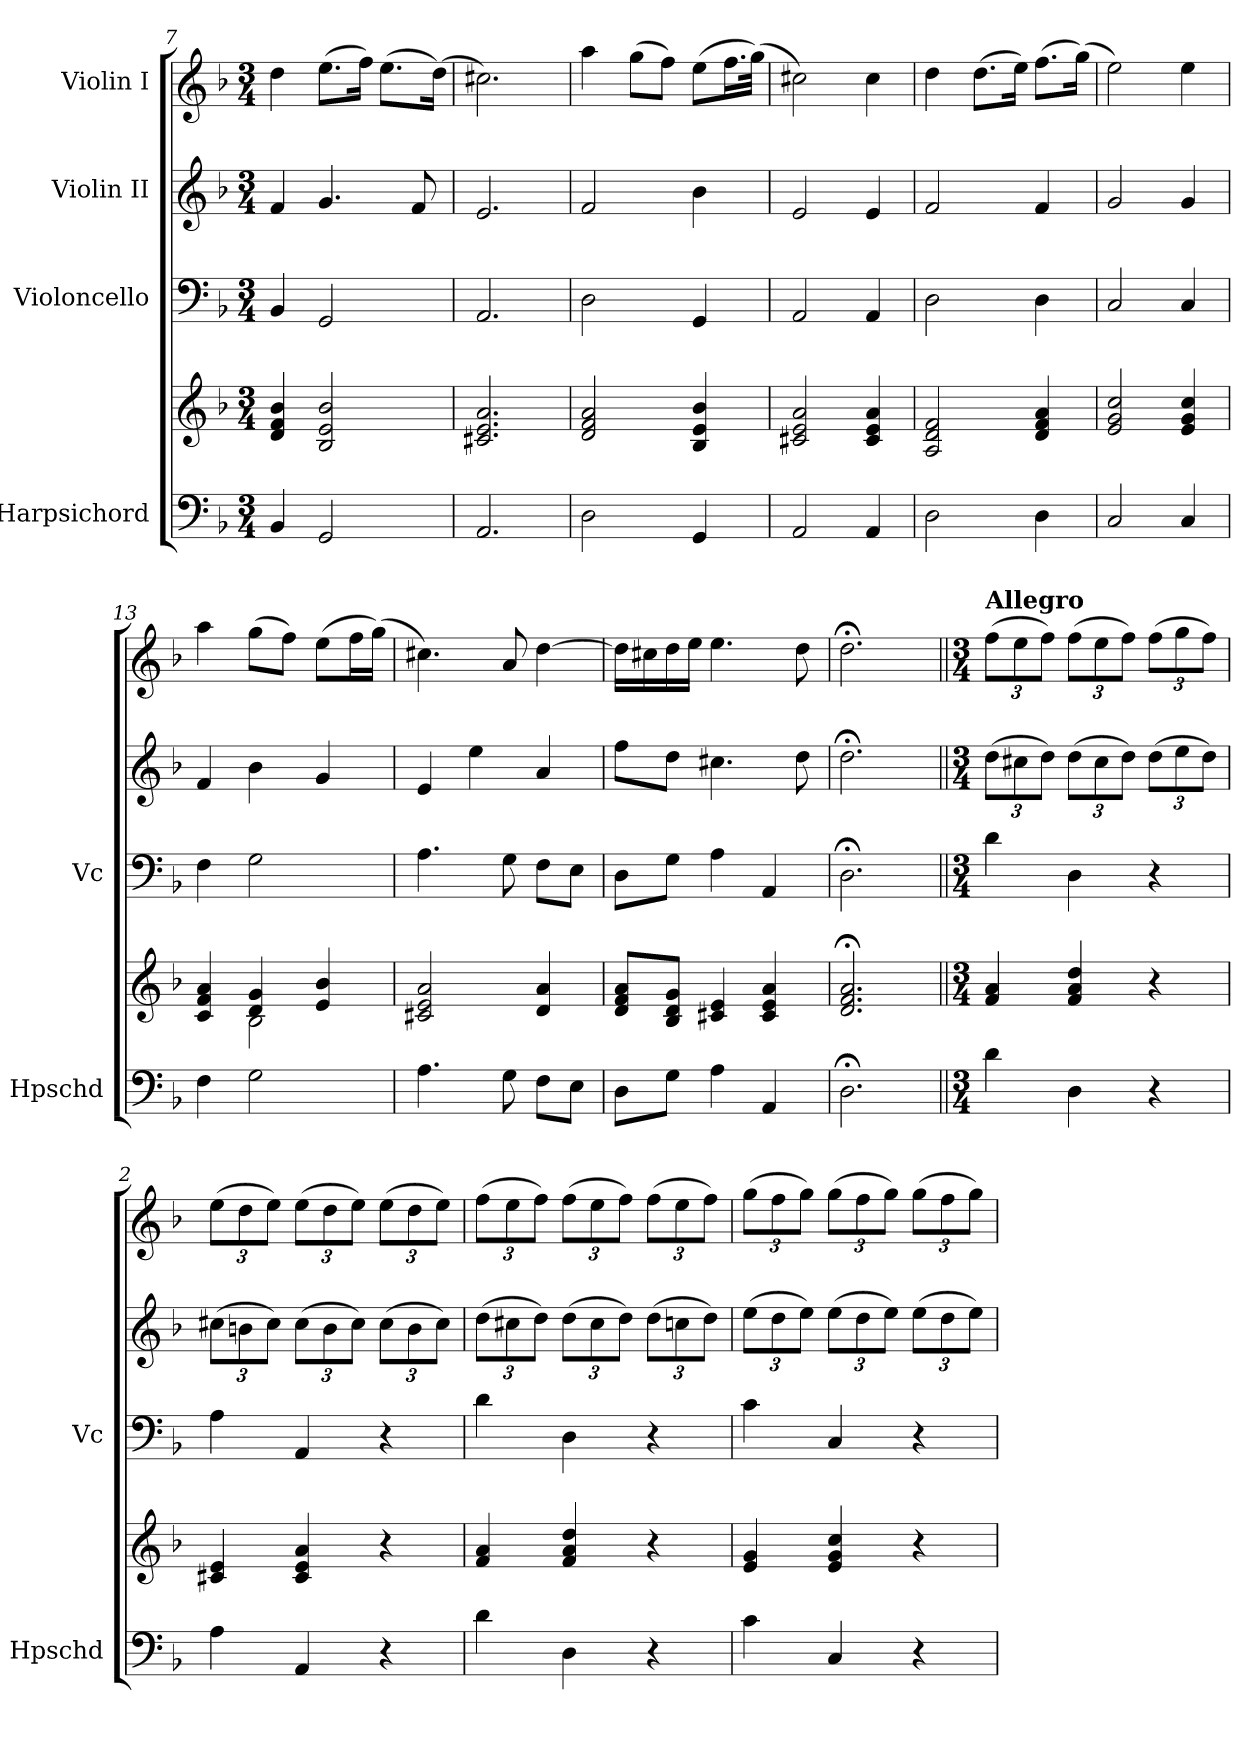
**kern	**kern	**kern	**kern	**kern
*part4	*part4	*part3	*part2	*part1
*staff5	*staff4	*staff3	*staff2	*staff1
*I"Harpsichord	*	*I"Violoncello	*I"Violin II	*I"Violin I
*I'Hpschd	*	*I'Vc	*	*
*clefF4	*clefG2	*clefF4	*clefG2	*clefG2
*k[b-]	*k[b-]	*k[b-]	*k[b-]	*k[b-]
*M3/4	*M3/4	*M3/4	*M3/4	*M3/4
=7	=7	=7	=7	=7
4BB-/	4d/ 4f/ 4b-/	4BB-/	4f/	4dd\
2GG/	2B-/ 2e/ 2b-/	2GG/	4.g/	(>8.ee\L
.	.	.	.	16ff\Jk)
.	.	.	.	(>8.ee\L
.	.	.	8f/	.
.	.	.	.	(>16dd\Jk)
=8	=8	=8	=8	=8
2.AA/	2.c#X/ 2.e/ 2.a/	2.AA/	2.e/	2.cc#X\)
!!LO:PB:g=z
=9	=9	=9	=9	=9
2D\	2d/ 2f/ 2a/	2D\	2f/	4aa\
.	.	.	.	(>8gg\L
.	.	.	.	8ff\J)
4GG/	4B-/ 4e/ 4b-/	4GG/	4b-\	(>8ee\L
.	.	.	.	16.ff\L
.	.	.	.	(>32gg\JJk)
=10	=10	=10	=10	=10
2AA/	2c#X/ 2e/ 2a/	2AA/	2e/	2cc#X\)
4AA/	4c#/ 4e/ 4a/	4AA/	4e/	4cc#\
=11	=11	=11	=11	=11
2D\	2A/ 2d/ 2f/	2D\	2f/	4dd\
.	.	.	.	(>8.dd\L
.	.	.	.	16ee\Jk)
4D\	4d/ 4f/ 4a/	4D\	4f/	(>8.ff\L
.	.	.	.	(>16gg\Jk)
=12	=12	=12	=12	=12
2C/	2e/ 2g/ 2cc/	2C/	2g/	2ee\)
4C/	4e/ 4g/ 4cc/	4C/	4g/	4ee\
=13	=13	=13	=13	=13
*	*^	*	*	*
4F\	4c/ 4f/ 4a/	4ryy	4F\	4f/	4aa\
2G\	4d/ 4g/	2B-\	2G\	4b-\	(>8gg\L
.	.	.	.	.	8ff\J)
.	4e/ 4b-/	.	.	4g/	(>8ee\L
.	.	.	.	.	16ff\L
.	.	.	.	.	(>16gg\JJ)
*	*v	*v	*	*	*
=14	=14	=14	=14	=14
4.A\	2c#X/ 2e/ 2a/	4.A\	4e/	4.cc#X\)
.	.	.	4ee\	.
8G\	.	8G\	.	8a/
8F\L	4d/ 4a/	8F\L	4a/	[4dd\
8E\J	.	8E\J	.	.
=15	=15	=15	=15	=15
8D\L	8d/ 8f/ 8a/L	8D\L	8ff\L	16dd\LL]
.	.	.	.	16cc#X\
8G\J	8B-/ 8d/ 8g/J	8G\J	8dd\J	16dd\
.	.	.	.	16ee\JJ
4A\	4c#X/ 4e/	4A\	4.cc#X\	4.ee\
4AA/	4c#/ 4e/ 4a/	4AA/	.	.
.	.	.	8dd\	8dd\
=16	=16	=16	=16	=16
2.D;<\	2.d/;< 2.f/;< 2.a/;<	2.D;<\	2.dd;<\	2.dd;<\
!!LO:LB:g=z
=1||	=1||	=1||	=1||	=1||
!!LO:REH:place=s1:a:B:fs=14:t=13
*M3/4	*M3/4	*M3/4	*M3/4	*M3/4
*	*	*	*Xbrackettup	*Xbrackettup
!	!	!	!	!LO:TX:a:B:t=Allegro
4d\	4f/ 4a/	4d\	(>12dd\L	(>12ff\L
.	.	.	12cc#X\	12ee\
.	.	.	12dd\J)	12ff\J)
4D\	4f/ 4a/ 4dd/	4D\	(>12dd\L	(>12ff\L
.	.	.	12cc#\	12ee\
.	.	.	12dd\J)	12ff\J)
4r	4r	4r	(>12dd\L	(>12ff\L
.	.	.	12ee\	12gg\
.	.	.	12dd\J)	12ff\J)
=2	=2	=2	=2	=2
4A\	4c#X/ 4e/	4A\	(>12cc#X\L	(>12ee\L
.	.	.	12bn\	12dd\
.	.	.	12cc#\J)	12ee\J)
4AA/	4c#/ 4e/ 4a/	4AA/	(>12cc#\L	(>12ee\L
.	.	.	12b\	12dd\
.	.	.	12cc#\J)	12ee\J)
4r	4r	4r	(>12cc#\L	(>12ee\L
.	.	.	12b\	12dd\
.	.	.	12cc#\J)	12ee\J)
=3	=3	=3	=3	=3
4d\	4f/ 4a/	4d\	(>12dd\L	(>12ff\L
.	.	.	12cc#X\	12ee\
.	.	.	12dd\J)	12ff\J)
4D\	4f/ 4a/ 4dd/	4D\	(>12dd\L	(>12ff\L
.	.	.	12cc#\	12ee\
.	.	.	12dd\J)	12ff\J)
4r	4r	4r	(>12dd\L	(>12ff\L
.	.	.	12ccn\	12ee\
.	.	.	12dd\J)	12ff\J)
=4	=4	=4	=4	=4
4c\	4e/ 4g/	4c\	(>12ee\L	(>12gg\L
.	.	.	12dd\	12ff\
.	.	.	12ee\J)	12gg\J)
4C/	4e/ 4g/ 4cc/	4C/	(>12ee\L	(>12gg\L
.	.	.	12dd\	12ff\
.	.	.	12ee\J)	12gg\J)
4r	4r	4r	(>12ee\L	(>12gg\L
.	.	.	12dd\	12ff\
.	.	.	12ee\J)	12gg\J)
=	=	=	=	=
*-	*-	*-	*-	*-
